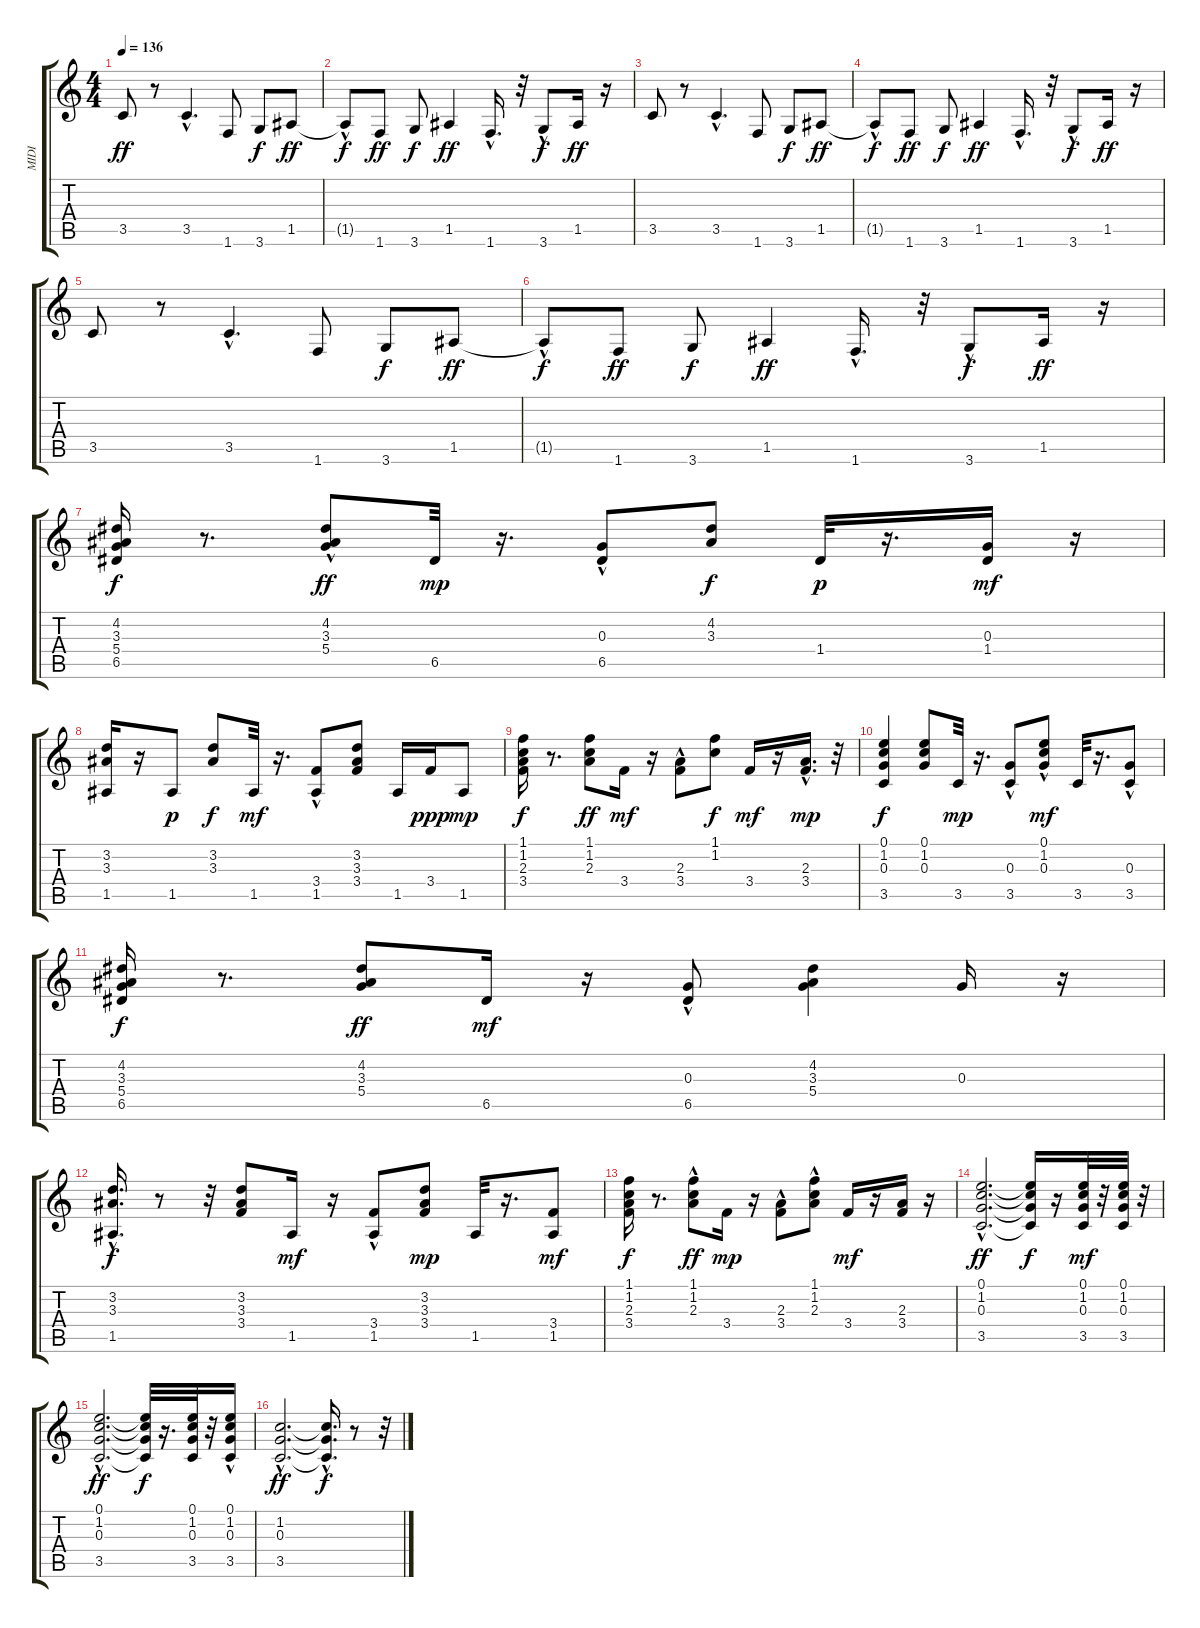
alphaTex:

\track ("MIDI" "MIDI") {instrument electricguitarmuted}
\staff {score tabs}
\tuning (E4 B3 G3 D3 A2 E2) {hide}
\ts (4 4)
\tempo 136
\clef g2
\ks c
3.5.8{dy ff} r.8 3.5{hac}.4{d} 1.6.8 3.6.8{dy f} 1.5.8{dy ff} |
1.5{hac t}.8{dy f} 1.6.8{dy ff} 3.6.8{dy f} 1.5.4{dy ff} 1.6{hac}.16{d} r.32 3.6{hac}.8{dy f} 1.5.16{dy ff} r.16 |
3.5.8 r.8 3.5{hac}.4{d} 1.6.8 3.6.8{dy f} 1.5.8{dy ff} |
1.5{hac t}.8{dy f} 1.6.8{dy ff} 3.6.8{dy f} 1.5.4{dy ff} 1.6{hac}.16{d} r.32 3.6{hac}.8{dy f} 1.5.16{dy ff} r.16 |
3.5.8 r.8 3.5{hac}.4{d} 1.6.8 3.6.8{dy f} 1.5.8{dy ff} |
1.5{hac t}.8{dy f} 1.6.8{dy ff} 3.6.8{dy f} 1.5.4{dy ff} 1.6{hac}.16{d} r.32 3.6{hac}.8{dy f} 1.5.16{dy ff} r.16 |
(4.2 3.3 5.4 6.5).16{dy f} r.8{d} (4.2 3.3 5.4{hac}).8{dy ff} 6.5.32{dy mp} r.16{d} (0.3{hac} 6.5{hac}).8 (4.2 3.3).8{dy f} 1.4.32{dy p} r.16{d} (0.3 1.4).16{dy mf} r.16 |
(3.2 3.3 1.5).16 r.16 1.5.8{dy p} (3.2 3.3).8{dy f} 1.5.32{dy mf} r.16{d} (3.4{hac} 1.5).8 (3.2 3.3 3.4).8 1.5.16 3.4.16{dy ppp} 1.5.8{dy mp} |
(1.1 1.2 2.3 3.4).16{dy f} r.8{d} (1.1 1.2 2.3).8{dy ff} 3.4.16{dy mf} r.16 (2.3{hac} 3.4).8 (1.1 1.2).8{dy f} 3.4.16{dy mf} r.16 (2.3 3.4{hac}).16{d dy mp} r.32 |
(0.1 1.2 0.3 3.5).4{dy f} (0.1 1.2 0.3).8 3.5.32{dy mp} r.16{d} (0.3{hac} 3.5).8 (0.1 1.2 0.3{hac}).8{dy mf} 3.5.32 r.16{d} (0.3{hac} 3.5).8 |
(4.2 3.3 5.4 6.5).16{dy f} r.8{d} (4.2 3.3 5.4).8{dy ff} 6.5.16{dy mf} r.16 (0.3{hac} 6.5{hac}).8 (4.2 3.3 5.4).4 0.3.16 r.16 |
(3.2 3.3 1.5{hac}).16{d dy f} r.8 r.32 (3.2 3.3 3.4).8 1.5.16{dy mf} r.16 (3.4{hac} 1.5).8 (3.2 3.3 3.4).8{dy mp} 1.5.32 r.16{d} (3.4 1.5).8{dy mf} |
(1.1 1.2 2.3 3.4).16{dy f} r.8{d} (1.1 1.2 2.3{hac}).8{dy ff} 3.4.16{dy mp} r.16 (2.3{hac} 3.4).8 (1.1{hac} 1.2{hac} 2.3).8 3.4.16{dy mf} r.16 (2.3 3.4).16 r.16 |
(0.1{hac} 1.2{hac} 0.3{hac} 3.5{hac}).2{d dy ff} (0.1{t} 1.2{t} 0.3{t} 3.5{t}).16{dy f} r.16 (0.1 1.2 0.3 3.5).32{dy mf} r.32 (0.1 1.2 0.3 3.5).32 r.32 |
(0.1{hac} 1.2{hac} 0.3{hac} 3.5{hac}).2{d dy ff} (0.1{t} 1.2{t} 0.3{t} 3.5{t}).32{dy f} r.16{d} (0.1 1.2 0.3 3.5).32 r.32 (0.1{hac} 1.2 0.3 3.5).16 |
(1.2{hac} 0.3{hac} 3.5{hac}).2{d dy ff} (1.2{hac t} 0.3{hac t} 3.5{t}).16{d dy f} r.8 r.32
